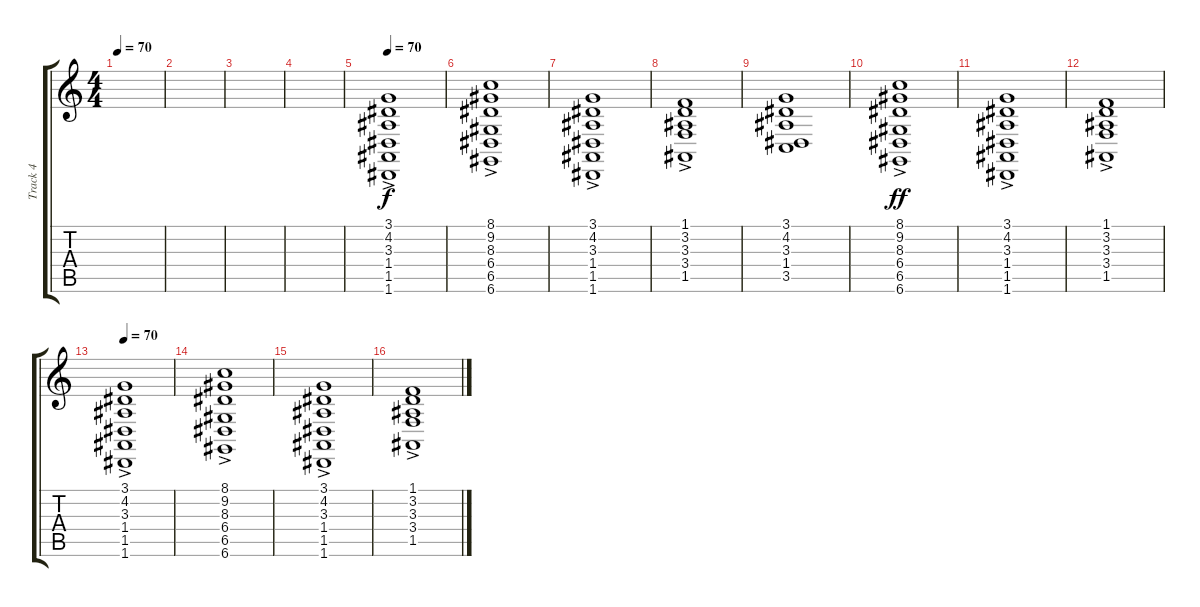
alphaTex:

\track ("Track 4" "Track 4") {instrument electricgrandpiano}
\staff {score tabs}
\tuning (E4 B3 G3 D3 A2 D2) {hide}
\ts (4 4)
\tempo 70
\clef g2
\ks c
|
|
|
|
\tempo 70
(3.1{ac} 4.2{ac} 3.3{ac} 1.4{ac} 1.5{ac} 1.6{ac}).1 |
(8.1{ac} 9.2{ac} 8.3{ac} 6.4{ac} 6.5{ac} 6.6{ac}).1 |
(3.1{ac} 4.2{ac} 3.3{ac} 1.4{ac} 1.5{ac} 1.6{ac}).1 |
(1.1{ac} 3.2{ac} 3.3{ac} 3.4{ac} 1.5{ac}).1 |
(3.1 4.2 3.3 1.4 3.5).1{dy f} |
(8.1{ac} 9.2{ac} 8.3{ac} 6.4{ac} 6.5{ac} 6.6{ac}).1{dy ff} |
(3.1{ac} 4.2{ac} 3.3{ac} 1.4{ac} 1.5{ac} 1.6{ac}).1 |
(1.1{ac} 3.2{ac} 3.3{ac} 3.4{ac} 1.5{ac}).1 |
\tempo 70
(3.1{ac} 4.2{ac} 3.3{ac} 1.4{ac} 1.5{ac} 1.6{ac}).1 |
(8.1{ac} 9.2{ac} 8.3{ac} 6.4{ac} 6.5{ac} 6.6{ac}).1 |
(3.1{ac} 4.2{ac} 3.3{ac} 1.4{ac} 1.5{ac} 1.6{ac}).1 |
(1.1{ac} 3.2{ac} 3.3{ac} 3.4{ac} 1.5{ac}).1
